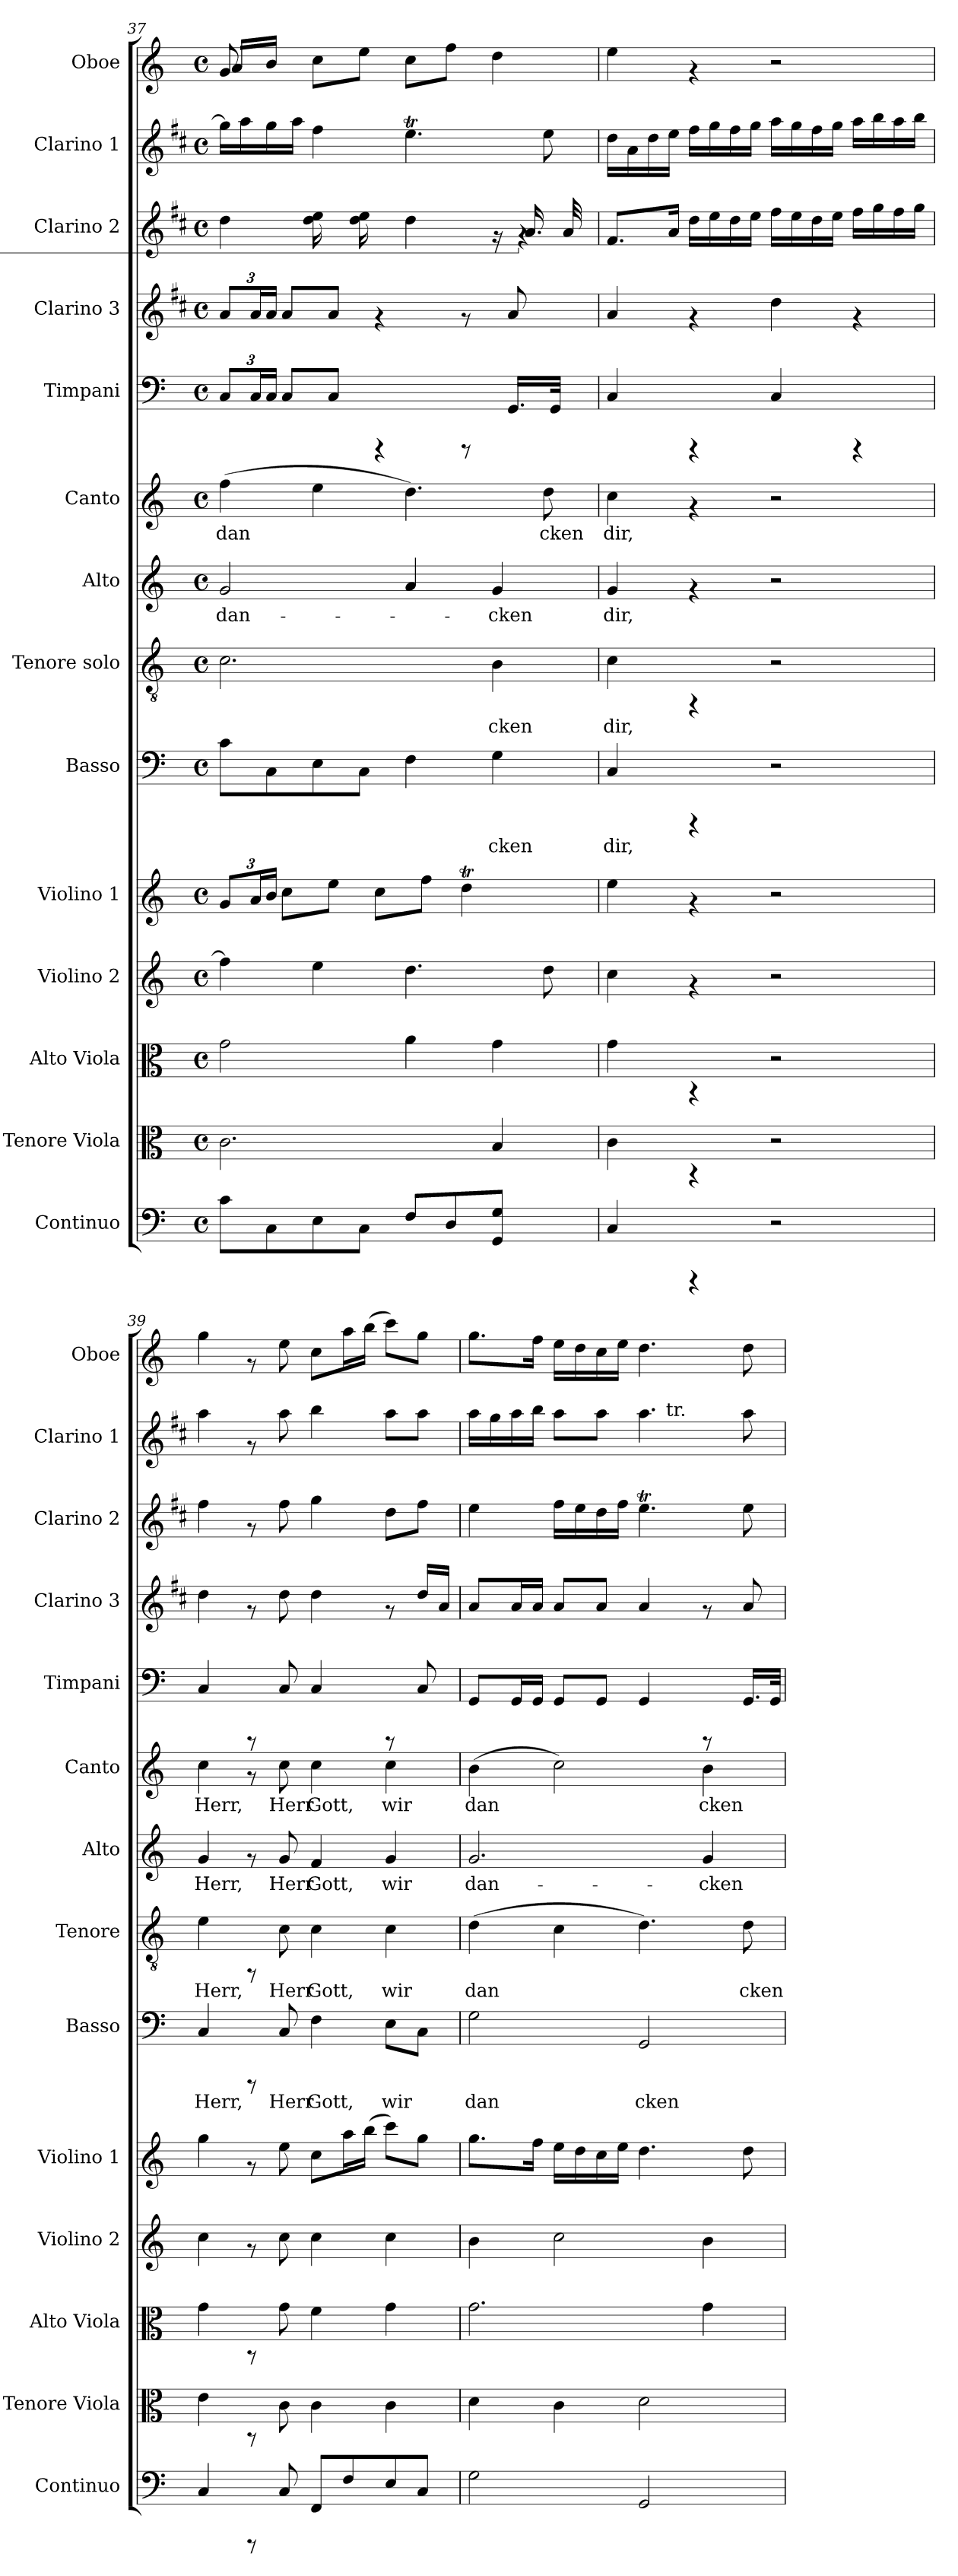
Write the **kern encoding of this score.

**kern	**kern	**kern	**kern	**kern	**kern	**text	**kern	**text	**kern	**text	**kern	**text	**kern	**kern	**kern	**kern	**kern
*part14	*part13	*part12	*part11	*part10	*part9	*part9	*part8	*part8	*part7	*part7	*part6	*part6	*part5	*part4	*part3	*part2	*part1
*staff14	*staff13	*staff12	*staff11	*staff10	*staff9	*staff9	*staff8	*staff8	*staff7	*staff7	*staff6	*staff6	*staff5	*staff4	*staff3	*staff2	*staff1
*I"Continuo	*I"Tenore Viola	*I"Alto Viola	*I"Violino 2	*I"Violino 1	*I"Basso	*	*I"Tenore solo	*	*I"Alto	*	*I"Canto	*	*I"Timpani	*I"Clarino 3	*I"Clarino 2	*I"Clarino 1	*I"Oboe
*I'Continuo	*I'Tenore Viola	*I'Alto Viola	*I'Violino 2	*I'Violino 1	*I'Basso	*	*I'Tenore	*	*I'Alto	*	*I'Canto	*	*I'Timpani	*I'Clarino 3	*I'Clarino 2	*I'Clarino 1	*I'Oboe
*clefF4	*clefC3	*clefC3	*clefG2	*clefG2	*clefF4	*	*clefGv2	*	*clefG2	*	*clefG2	*	*clefF4	*clefG2	*clefG2	*clefG2	*clefG2
*	*	*	*	*	*	*	*	*	*	*	*	*	*	*ITrd1c2	*ITrd1c2	*ITrd1c2	*
*k[]	*k[]	*k[]	*k[]	*k[]	*k[]	*	*k[]	*	*k[]	*	*k[]	*	*k[]	*k[]	*k[]	*k[]	*k[]
*C:	*C:	*C:	*C:	*C:	*C:	*	*C:	*	*C:	*	*C:	*	*C:	*C:	*C:	*C:	*C:
*M4/4	*M4/4	*M4/4	*M4/4	*M4/4	*M4/4	*	*M4/4	*	*M4/4	*	*M4/4	*	*M4/4	*M4/4	*M4/4	*M4/4	*M4/4
*met(c)	*met(c)	*met(c)	*met(c)	*met(c)	*met(c)	*	*met(c)	*	*met(c)	*	*met(c)	*	*met(c)	*met(c)	*met(c)	*met(c)	*met(c)
*	*	*	*	*Xbrackettup	*	*	*	*	*	*	*	*	*	*	*	*	*
=37	=37	=37	=37	=37	=37	=37	=37	=37	=37	=37	=37	=37	=37	=37	=37	=37	=37
!	!	!	!	!	!	!	!	!	!	!LO:LY:b:cj	!	!LO:LY:b:cj	!	!	!	!	!
*	*	*	*	*	*	*	*	*	*	*	*	*	*Xbrackettup	*Xbrackettup	*	*	*
*	*	*	*	*	*	*	*	*	*	*	*	*	*	*	*	*	*^
8c\L	2.c\	2g\	4ff\]	12g/L	8c\L	.	2.c\	.	2g/	dan-	(>4ff\	dan	12C/L	12g/L	4cc\	16ff\L]	8g/	16a/L
.	.	.	.	.	.	.	.	.	.	.	.	.	.	.	.	16gg\	.	16ryy
.	.	.	.	24a/	.	.	.	.	.	.	.	.	24C/	24g/	.	.	.	.
!	!	!	!	!	!	!LO:LY:b:cj	!	!	!	!	!	!	!	!	!	!	!	!
8C\	.	.	.	24b/J	8C\	.	.	.	.	.	.	.	24C/J	24g/J	.	16ff\	8ryy	16b/J
.	.	.	.	8cc\L	.	.	.	.	.	.	.	.	8C/L	8g/L	.	.	.	.
.	.	.	.	.	.	.	.	.	.	.	.	.	.	.	.	16gg\J	.	2ryy
!	!	!	!	!	!	!LO:LY:b:cj	!	!	!	!	!	!LO:LY:b:cj	!	!	!	!	!	!
8E\	.	.	4ee\	.	8E\	.	.	.	.	.	4ee\	.	.	.	16cc\ 16dd\	4ee\	8cc\L	.
.	.	.	.	8ee\J	.	.	.	.	.	.	.	.	8C/J	8g/J	.	.	.	.
.	.	.	.	.	.	.	.	.	.	.	.	.	.	.	16ryy	.	.	.
!	!	!	!	!	!	!LO:LY:b:cj	!	!	!	!	!	!	!	!	!	!	!	!
8C\J	.	.	.	.	8C\J	.	.	.	.	.	.	.	.	.	16cc\ 16dd\L	.	8ee\J	.
.	.	.	.	8cc\L	.	.	.	.	.	.	.	.	4rCCC	4rf	.	.	.	.
.	.	.	.	.	.	.	.	.	.	.	.	.	.	.	16ryy	.	.	.
8F/L	.	4a\	4.dd\	.	4F\	.	.	.	4a/	.	4.dd\)	.	.	.	4cc\	4.ddT\	8cc\L	.
.	.	.	.	8ff\J	.	.	.	.	.	.	.	.	.	.	.	.	.	.
8D/	.	.	.	.	.	.	.	.	.	.	.	.	.	.	.	.	8ff\J	.
.	.	.	.	4ddT\	.	.	.	.	.	.	.	.	8rCCC	8rf	.	.	.	.
.	.	.	.	.	.	.	.	.	.	.	.	.	.	.	.	.	.	4ryy
!	!	!	!	!	!	!LO:LY:b:cj	!	!LO:LY:b	!	!LO:LY:b:cj	!	!	!	!	!	!	!	!
8G/ 8GG/J	4B/	4g\	.	.	4G\	cken	4B\	cken	4g/	-cken	.	.	.	.	16rf	.	4dd\	.
.	.	.	.	.	.	.	.	.	.	.	.	.	16.GG/L	8g/	.	.	.	.
!	!	!	!	!	!	!	!	!	!	!	!	!	!	!	!LO:N:vis=128..	!	!	!
.	.	.	.	.	.	.	.	.	.	.	.	.	.	.	96rf	.	.	.
.	.	.	.	.	.	.	.	.	.	.	.	.	.	.	16.g/L	.	.	.
!	!	!	!	!	!	!	!	!	!	!	!	!LO:LY:b:cj	!	!	!	!	!	!
8ryy	.	.	8dd\	.	.	.	.	.	.	.	8dd\	cken	.	.	.	8dd\	.	.
.	.	.	.	.	.	.	.	.	.	.	.	.	32GG/J	.	.	.	.	.
.	.	.	.	12ryy	.	.	.	.	.	.	.	.	12ryy	12ryy	32g/J	.	.	.
.	.	.	.	.	.	.	.	.	.	.	.	.	.	.	.	.	.	16ryy
.	.	.	.	.	.	.	.	.	.	.	.	.	.	.	96%5ryy	.	.	.
*	*	*	*	*	*	*	*	*	*	*	*	*	*	*	*	*	*v	*v
=38	=38	=38	=38	=38	=38	=38	=38	=38	=38	=38	=38	=38	=38	=38	=38	=38	=38
!	!	!	!	!	!	!LO:LY:b:cj	!	!LO:LY:b	!	!LO:LY:b:cj	!	!LO:LY:b:cj	!	!	!	!	!
4C/	4c\	4g\	4cc\	4ee\	4C/	dir,	4c\	dir,	4g/	dir,	4cc\	dir,	4C/	4g/	8.e/L	16cc\L	4ee\
.	.	.	.	.	.	.	.	.	.	.	.	.	.	.	.	16g\	.
.	.	.	.	.	.	.	.	.	.	.	.	.	.	.	.	16cc\	.
.	.	.	.	.	.	.	.	.	.	.	.	.	.	.	16g/J	16dd\J	.
4rCCC	4rAA	4rAA	4rf	4rf	4rCCC	.	4rFF	.	4rf	.	4rf	.	4rCCC	4rf	16cc\L	16ee\L	4rf
.	.	.	.	.	.	.	.	.	.	.	.	.	.	.	16dd\	16ff\	.
.	.	.	.	.	.	.	.	.	.	.	.	.	.	.	16cc\	16ee\	.
.	.	.	.	.	.	.	.	.	.	.	.	.	.	.	16dd\J	16ff\J	.
2r	2r	2r	2r	2r	2r	.	2r	.	2r	.	2r	.	4C/	4cc\	16ee\L	16gg\L	2r
.	.	.	.	.	.	.	.	.	.	.	.	.	.	.	16dd\	16ff\	.
.	.	.	.	.	.	.	.	.	.	.	.	.	.	.	16cc\	16ee\	.
.	.	.	.	.	.	.	.	.	.	.	.	.	.	.	16dd\J	16ff\J	.
.	.	.	.	.	.	.	.	.	.	.	.	.	4rCCC	4rf	16ee\L	16gg\L	.
.	.	.	.	.	.	.	.	.	.	.	.	.	.	.	16ff\	16aa\	.
.	.	.	.	.	.	.	.	.	.	.	.	.	.	.	16ee\	16gg\	.
.	.	.	.	.	.	.	.	.	.	.	.	.	.	.	16ff\J	16aa\J	.
=39	=39	=39	=39	=39	=39	=39	=39	=39	=39	=39	=39	=39	=39	=39	=39	=39	=39
!	!	!	!	!	!	!LO:LY:b:cj	!	!LO:LY:b	!	!LO:LY:b:cj	!	!LO:LY:b:cj	!	!	!	!	!
4C/	4e\	4g\	4cc\	4gg\	4C/	Herr,	4e\	Herr,	4g/	Herr,	4cc\	Herr,	4C/	4cc\	4ee\	4gg\	4gg\
8rCCC	8rAA	8rAA	8rf	8rf	8rCCC	.	8rFF	.	8rf	.	8rf	.	8rCCC	8rf	8rf	8rf	8rf
!	!	!	!	!	!	!LO:LY:b:cj	!	!LO:LY:b	!	!LO:LY:b:cj	!	!LO:LY:b:cj	!	!	!	!	!
8C/	8c\	8g\	8cc\	8ee\	8C/	Herr	8c\	Herr	8g/	Herr	8cc\	Herr	8C/	8cc\	8ee\	8gg\	8ee\
!	!	!	!	!	!	!LO:LY:b:cj	!	!LO:LY:b	!	!LO:LY:b:cj	!	!LO:LY:b:cj	!	!	!	!	!
8FF/L	4c\	4f\	4cc\	8cc\L	4F\	Gott,	4c\	Gott,	4f/	Gott,	4cc\	Gott,	4C/	4cc\	4ff\	4aa\	8cc\L
8F/	.	.	.	16aa\	.	.	.	.	.	.	.	.	.	.	.	.	16aa\
.	.	.	.	(<16bb\J	.	.	.	.	.	.	.	.	.	.	.	.	(<16bb\J
!	!	!	!	!	!	!LO:LY:b:cj	!	!LO:LY:b	!	!LO:LY:b:cj	!	!LO:LY:b:cj	!	!	!	!	!
8E/	4c\	4g\	4cc\	8ccc\L)	8E\L	wir	4c\	wir	4g/	wir	4cc\	wir	8rCCC	8rf	8cc\L	8gg\L	8ccc\L)
!	!	!	!	!	!	!LO:LY:b:cj	!	!	!	!	!	!	!	!	!	!	!
8C/J	.	.	.	8gg\J	8C\J	.	.	.	.	.	.	.	8C/	16cc/L	8ee\J	8gg\J	8gg\J
.	.	.	.	.	.	.	.	.	.	.	.	.	.	16g/J	.	.	.
=40	=40	=40	=40	=40	=40	=40	=40	=40	=40	=40	=40	=40	=40	=40	=40	=40	=40
!	!	!	!	!	!	!LO:LY:b:cj	!	!LO:LY:b	!	!LO:LY:b:cj	!	!LO:LY:b:cj	!	!	!	!	!
*	*	*	*	*	*	*	*	*	*	*	*	*	*	*	*	*^	*
2G\	4d\	2.g\	4b\	8.gg\L	2G\	dan	(>4d\	dan	2.g/	dan-	(>4b\	dan	8GG/L	8g/L	4dd\	16gg\L	2ryy	8.gg\L
.	.	.	.	.	.	.	.	.	.	.	.	.	.	.	.	16ff\	.	.
.	.	.	.	.	.	.	.	.	.	.	.	.	16GG/	16g/	.	16gg\	.	.
.	.	.	.	16ff\J	.	.	.	.	.	.	.	.	16GG/J	16g/J	.	16aa\J	.	16ff\J
!	!	!	!	!	!	!	!	!LO:LY:b	!	!	!	!LO:LY:b:cj	!	!	!	!	!	!
.	4c\	.	2cc\	16ee\L	.	.	4c\	.	.	.	2cc\)	.	8GG/L	8g/L	16ee\L	8gg\L	.	16ee\L
.	.	.	.	16dd\	.	.	.	.	.	.	.	.	.	.	16dd\	.	.	16dd\
.	.	.	.	16cc\	.	.	.	.	.	.	.	.	8GG/J	8g/J	16cc\	8gg\J	.	16cc\
.	.	.	.	16ee\J	.	.	.	.	.	.	.	.	.	.	16ee\J	.	.	16ee\J
!	!	!	!	!	!	!LO:LY:b:cj	!	!LO:LY:b	!	!	!	!	!	!	!	!	!	!
2GG/	2d\	.	.	4.dd\	2GG/	cken	4.d\)	.	.	.	.	.	4GG/	4g/	4.ddT\	4.gg\	16.ryy	4.dd\
!	!	!	!	!	!	!	!	!	!	!	!	!	!	!	!	!	!LO:TX:a:t=tr.	!
.	.	.	.	.	.	.	.	.	.	.	.	.	.	.	.	.	4ryy	.
!	!	!	!	!	!	!	!	!	!	!LO:LY:b:cj	!	!LO:LY:b:cj	!	!	!	!	!	!
.	.	4g\	4b\	.	.	.	.	.	4g/	-cken	4b\	cken	8rCCC	8rf	.	.	.	.
.	.	.	.	.	.	.	.	.	.	.	.	.	.	.	.	.	8ryy	.
!	!	!	!	!	!	!	!	!LO:LY:b	!	!	!	!	!	!	!	!	!	!
.	.	.	.	8dd\	.	.	8d\	cken	.	.	.	.	16.GG/L	8g/	8dd\	8gg\	.	8dd\
.	.	.	.	.	.	.	.	.	.	.	.	.	32GG/J	.	.	.	32ryy	.
*	*	*	*	*	*	*	*	*	*	*	*	*	*	*	*	*v	*v	*
=	=	=	=	=	=	=	=	=	=	=	=	=	=	=	=	=	=
*-	*-	*-	*-	*-	*-	*-	*-	*-	*-	*-	*-	*-	*-	*-	*-	*-	*-
